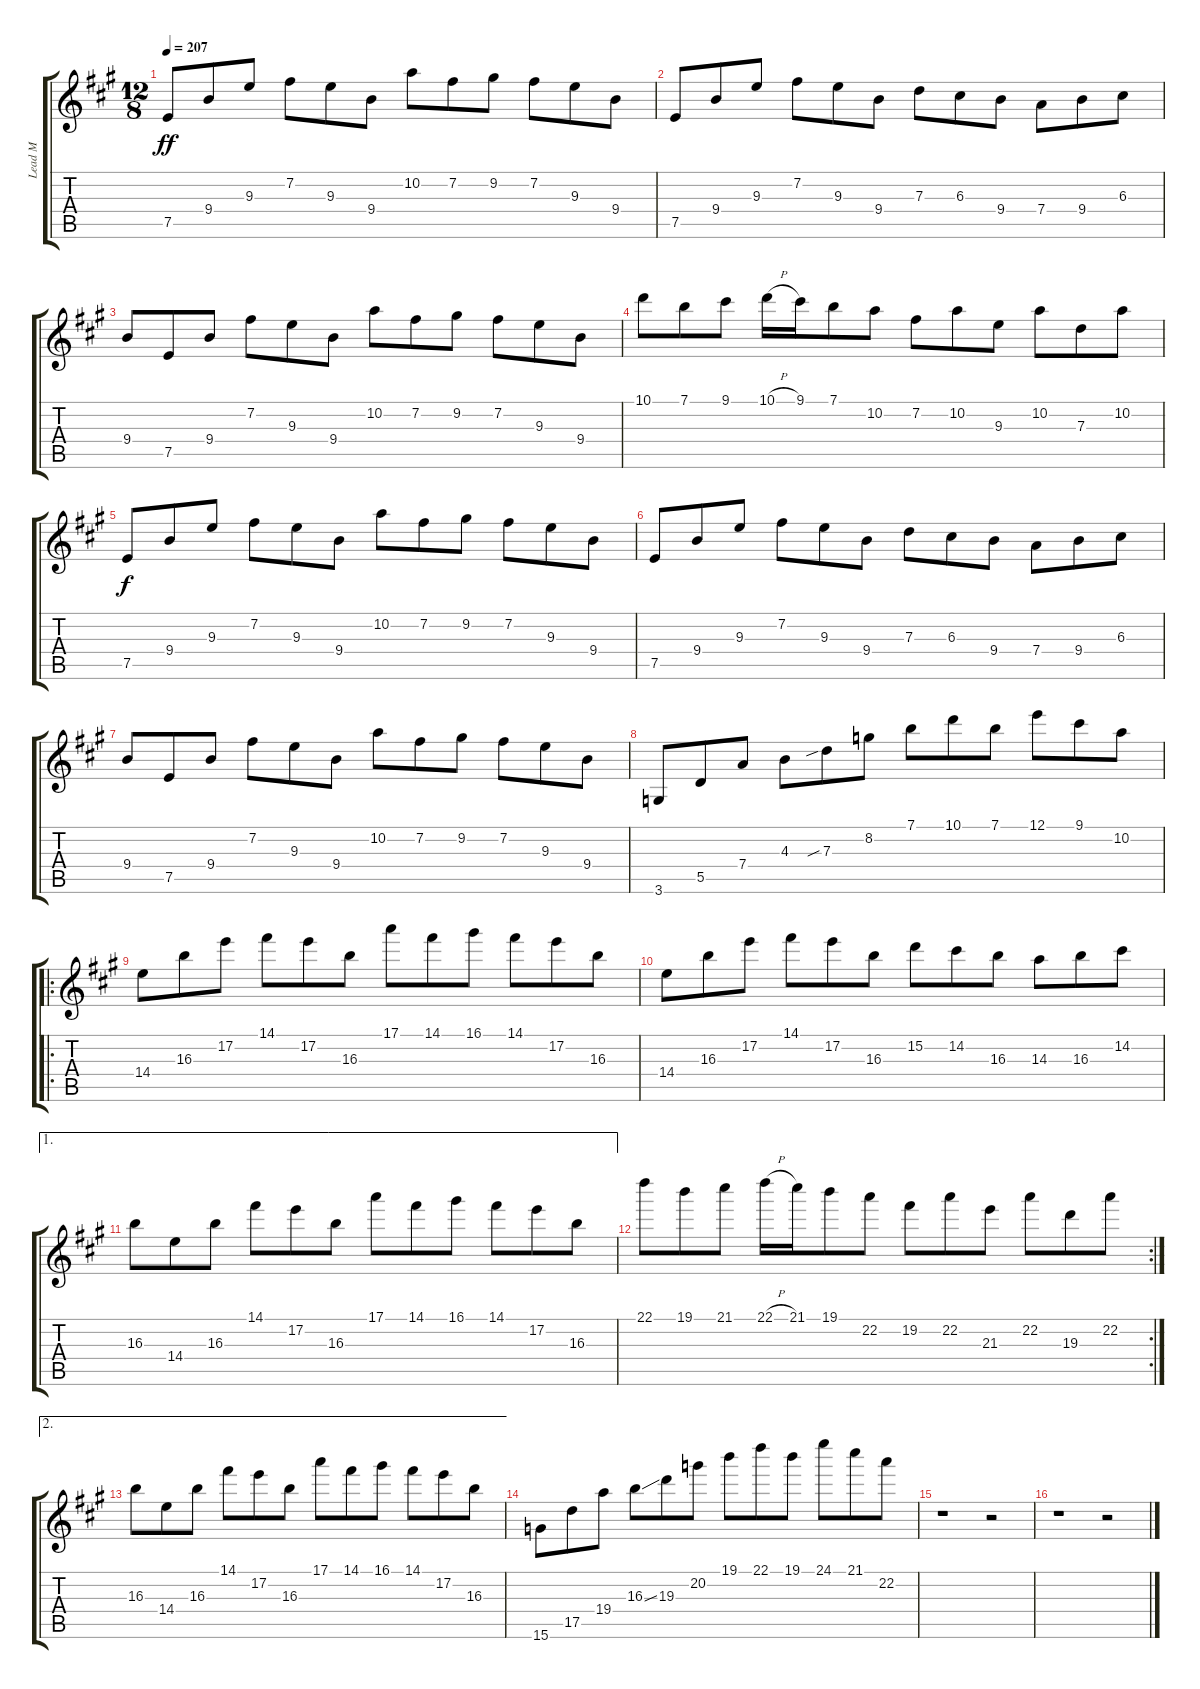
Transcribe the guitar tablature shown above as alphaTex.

\track ("Lead M" "Lead M") {instrument distortionguitar}
\staff {score tabs}
\tuning (E4 B3 G3 D3 A2 E2) {hide}
\ts (12 8)
\tempo 207
\clef g2
\ks a
7.5.8{dy ff instrument distortionguitar} 9.4.8 9.3.8 7.2.8 9.3.8 9.4.8 10.2.8 7.2.8 9.2.8 7.2.8 9.3.8 9.4.8 |
7.5.8 9.4.8 9.3.8 7.2.8 9.3.8 9.4.8 7.3.8 6.3.8 9.4.8 7.4.8 9.4.8 6.3.8 |
9.4.8 7.5.8 9.4.8 7.2.8 9.3.8 9.4.8 10.2.8 7.2.8 9.2.8 7.2.8 9.3.8 9.4.8 |
10.1.8 7.1.8 9.1.8 10.1{h}.16 9.1.16 7.1.8 10.2.8 7.2.8 10.2.8 9.3.8 10.2.8 7.3.8 10.2.8 |
7.5.8{dy f} 9.4.8 9.3.8 7.2.8 9.3.8 9.4.8 10.2.8 7.2.8 9.2.8 7.2.8 9.3.8 9.4.8 |
7.5.8 9.4.8 9.3.8 7.2.8 9.3.8 9.4.8 7.3.8 6.3.8 9.4.8 7.4.8 9.4.8 6.3.8 |
9.4.8 7.5.8 9.4.8 7.2.8 9.3.8 9.4.8 10.2.8 7.2.8 9.2.8 7.2.8 9.3.8 9.4.8 |
3.6.8 5.5.8 7.4.8 4.3.8 7.3{sib}.8 8.2.8 7.1.8 10.1.8 7.1.8 12.1.8 9.1.8 10.2.8 |
\ro
14.4.8 16.3.8 17.2.8 14.1.8 17.2.8 16.3.8 17.1.8 14.1.8 16.1.8 14.1.8 17.2.8 16.3.8 |
14.4.8 16.3.8 17.2.8 14.1.8 17.2.8 16.3.8 15.2.8 14.2.8 16.3.8 14.3.8 16.3.8 14.2.8 |
\ae 1
16.3.8 14.4.8 16.3.8 14.1.8 17.2.8 16.3.8 17.1.8 14.1.8 16.1.8 14.1.8 17.2.8 16.3.8 |
\rc 2
22.1.8 19.1.8 21.1.8 22.1{h}.16 21.1.16 19.1.8 22.2.8 19.2.8 22.2.8 21.3.8 22.2.8 19.3.8 22.2.8 |
\ae 2
16.3.8 14.4.8 16.3.8 14.1.8 17.2.8 16.3.8 17.1.8 14.1.8 16.1.8 14.1.8 17.2.8 16.3.8 |
15.6.8 17.5.8 19.4.8 16.3{ss}.8 19.3.8 20.2.8 19.1.8 22.1.8 19.1.8 24.1.8 21.1.8 22.2.8 |
r.1 r.2 |
r.1 r.2
